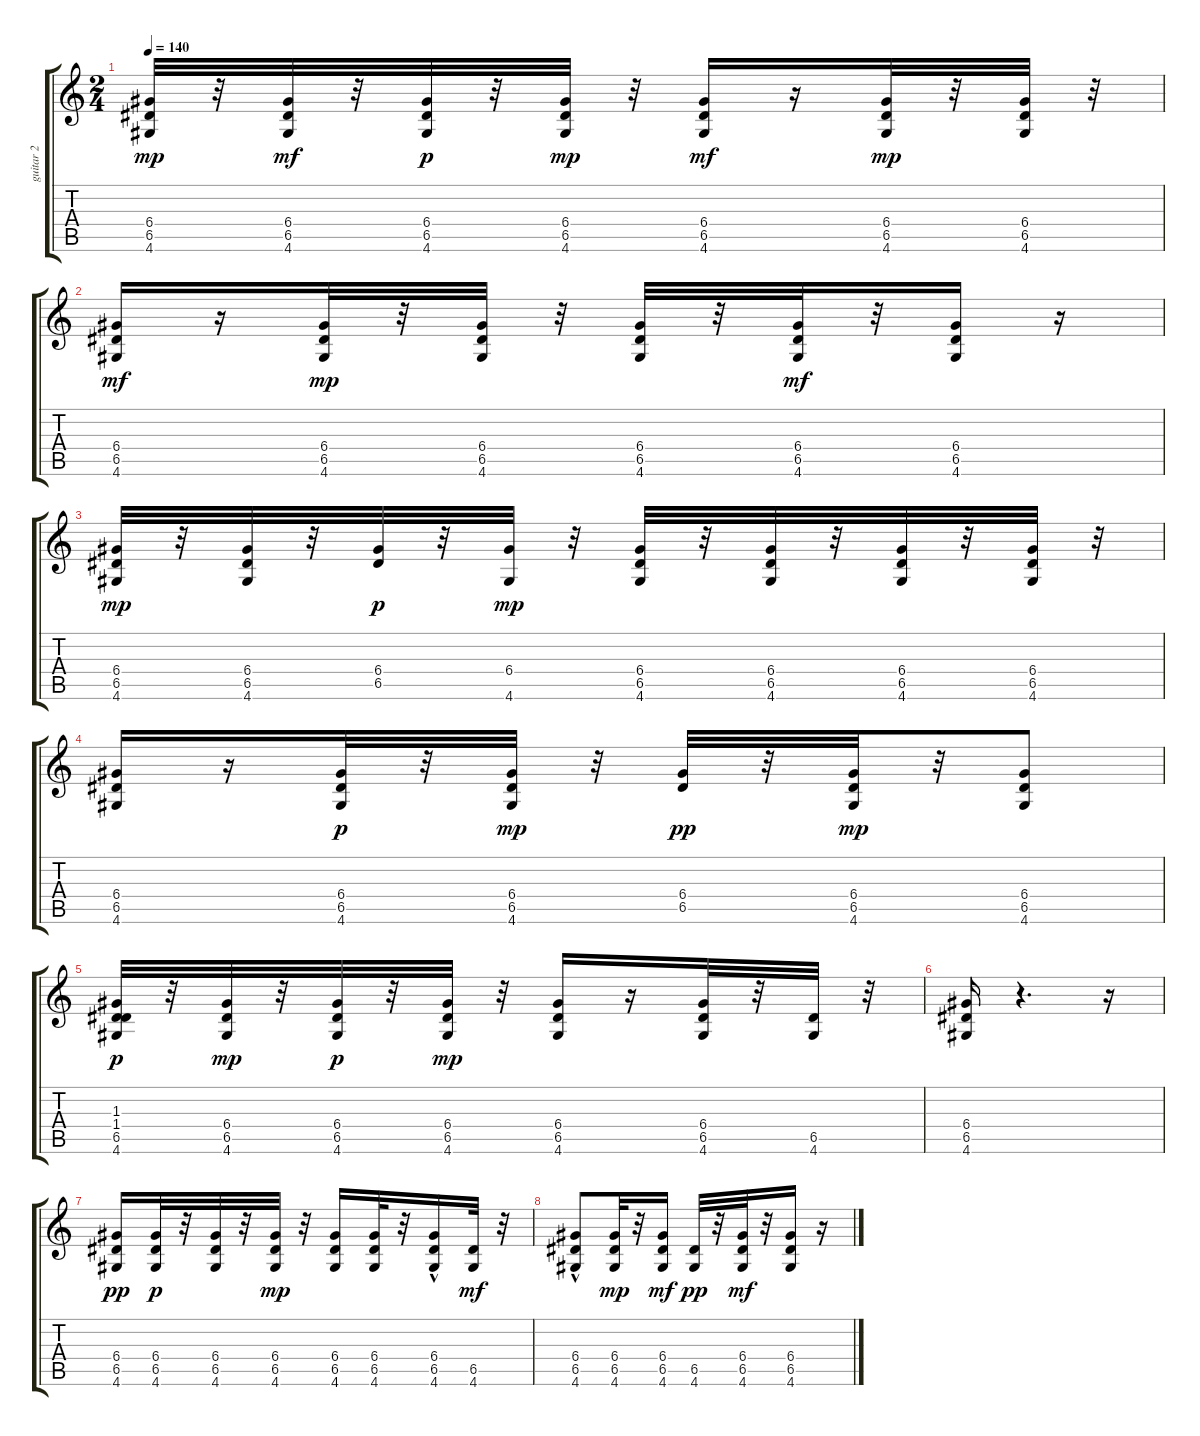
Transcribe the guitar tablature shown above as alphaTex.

\track ("guitar 2" "guitar 2") {instrument distortionguitar}
\staff {score tabs}
\tuning (E4 B3 G3 D3 A2 E2) {hide}
\ts (2 4)
\tempo 140
\clef g2
\ks c
(6.4 6.5 4.6).32{dy mp} r.32 (6.4 6.5 4.6).32{dy mf} r.32 (6.4 6.5 4.6).32{dy p} r.32 (6.4 6.5 4.6).32{dy mp} r.32 (6.4 6.5 4.6).16{dy mf} r.16 (6.4 6.5 4.6).32{dy mp} r.32 (6.4 6.5 4.6).32 r.32 |
(6.4 6.5 4.6).16{dy mf} r.16 (6.4 6.5 4.6).32{dy mp} r.32 (6.4 6.5 4.6).32 r.32 (6.4 6.5 4.6).32 r.32 (6.4 6.5 4.6).32{dy mf} r.32 (6.4 6.5 4.6).16 r.16 |
(6.4 6.5 4.6).32{dy mp} r.32 (6.4 6.5 4.6).32 r.32 (6.4 6.5).32{dy p} r.32 (6.4 4.6).32{dy mp} r.32 (6.4 6.5 4.6).32 r.32 (6.4 6.5 4.6).32 r.32 (6.4 6.5 4.6).32 r.32 (6.4 6.5 4.6).32 r.32 |
(6.4 6.5 4.6).16 r.16 (6.4 6.5 4.6).32{dy p} r.32 (6.4 6.5 4.6).32{dy mp} r.32 (6.4 6.5).32{dy pp} r.32 (6.4 6.5 4.6).32{dy mp} r.32 (6.4 6.5 4.6).8 |
(1.3 1.4 6.5 4.6).32{dy p} r.32 (6.4 6.5 4.6).32{dy mp} r.32 (6.4 6.5 4.6).32{dy p} r.32 (6.4 6.5 4.6).32{dy mp} r.32 (6.4 6.5 4.6).16 r.16 (6.4 6.5 4.6).32 r.32 (6.5 4.6).32 r.32 |
(6.4 6.5 4.6).16 r.4{d} r.16 |
(6.4 6.5 4.6).16{dy pp} (6.4 6.5 4.6).32{dy p} r.32 (6.4 6.5 4.6).32 r.32 (6.4 6.5 4.6).32{dy mp} r.32 (6.4 6.5 4.6).16 (6.4 6.5 4.6).32 r.32 (6.4{hac} 6.5 4.6).16 (6.5 4.6).32{dy mf} r.32 |
(6.4{hac} 6.5{hac} 4.6).8 (6.4 6.5 4.6).32{dy mp} r.32 (6.4 6.5 4.6).16{dy mf} (6.5 4.6).32{dy pp} r.32 (6.4 6.5 4.6).32{dy mf} r.32 (6.4 6.5 4.6).16 r.16
